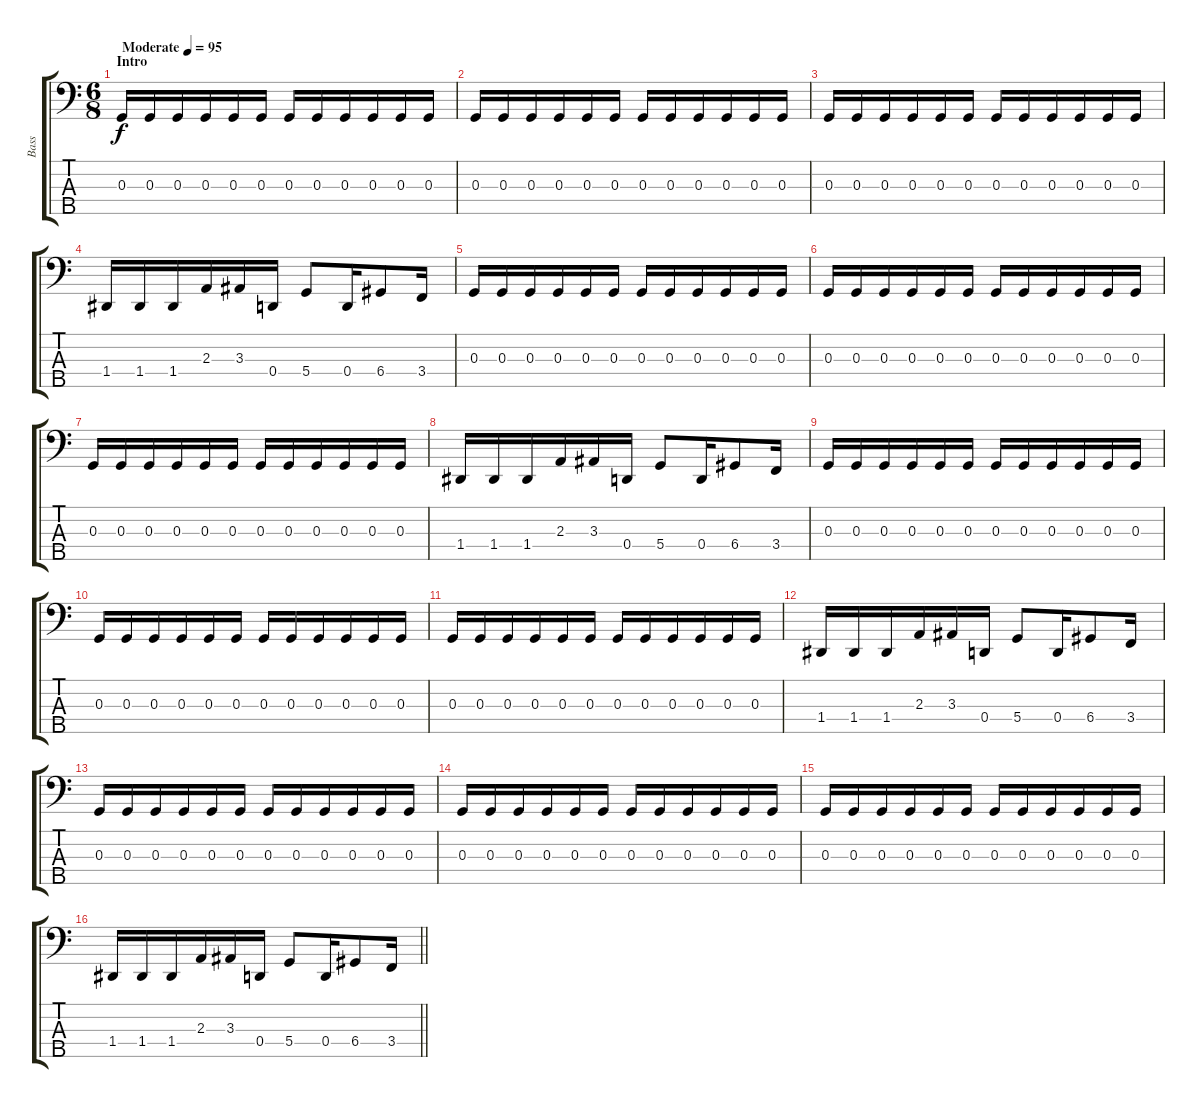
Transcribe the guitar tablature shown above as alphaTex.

\track (" Bass" " Bass") {instrument electricbassfinger}
\staff {score tabs}
\tuning (F2 C2 G1 D1 A0) {hide}
\ts (6 8)
\section ("" "Intro")
\tempo (95 "Moderate")
\clef f4
\ks c
0.3.16{dy f instrument electricbassfinger} 0.3.16 0.3.16 0.3.16 0.3.16 0.3.16 0.3.16 0.3.16 0.3.16 0.3.16 0.3.16 0.3.16 |
0.3.16 0.3.16 0.3.16 0.3.16 0.3.16 0.3.16 0.3.16 0.3.16 0.3.16 0.3.16 0.3.16 0.3.16 |
0.3.16 0.3.16 0.3.16 0.3.16 0.3.16 0.3.16 0.3.16 0.3.16 0.3.16 0.3.16 0.3.16 0.3.16 |
1.4.16 1.4.16 1.4.16 2.3.16 3.3.16 0.4.16 5.4.8 0.4.16 6.4.8 3.4.16 |
0.3.16 0.3.16 0.3.16 0.3.16 0.3.16 0.3.16 0.3.16 0.3.16 0.3.16 0.3.16 0.3.16 0.3.16 |
0.3.16 0.3.16 0.3.16 0.3.16 0.3.16 0.3.16 0.3.16 0.3.16 0.3.16 0.3.16 0.3.16 0.3.16 |
0.3.16 0.3.16 0.3.16 0.3.16 0.3.16 0.3.16 0.3.16 0.3.16 0.3.16 0.3.16 0.3.16 0.3.16 |
1.4.16 1.4.16 1.4.16 2.3.16 3.3.16 0.4.16 5.4.8 0.4.16 6.4.8 3.4.16 |
0.3.16 0.3.16 0.3.16 0.3.16 0.3.16 0.3.16 0.3.16 0.3.16 0.3.16 0.3.16 0.3.16 0.3.16 |
0.3.16 0.3.16 0.3.16 0.3.16 0.3.16 0.3.16 0.3.16 0.3.16 0.3.16 0.3.16 0.3.16 0.3.16 |
0.3.16 0.3.16 0.3.16 0.3.16 0.3.16 0.3.16 0.3.16 0.3.16 0.3.16 0.3.16 0.3.16 0.3.16 |
1.4.16 1.4.16 1.4.16 2.3.16 3.3.16 0.4.16 5.4.8 0.4.16 6.4.8 3.4.16 |
0.3.16 0.3.16 0.3.16 0.3.16 0.3.16 0.3.16 0.3.16 0.3.16 0.3.16 0.3.16 0.3.16 0.3.16 |
0.3.16 0.3.16 0.3.16 0.3.16 0.3.16 0.3.16 0.3.16 0.3.16 0.3.16 0.3.16 0.3.16 0.3.16 |
0.3.16 0.3.16 0.3.16 0.3.16 0.3.16 0.3.16 0.3.16 0.3.16 0.3.16 0.3.16 0.3.16 0.3.16 |
\barLineRight lightlight
1.4.16 1.4.16 1.4.16 2.3.16 3.3.16 0.4.16 5.4.8 0.4.16 6.4.8 3.4.16
